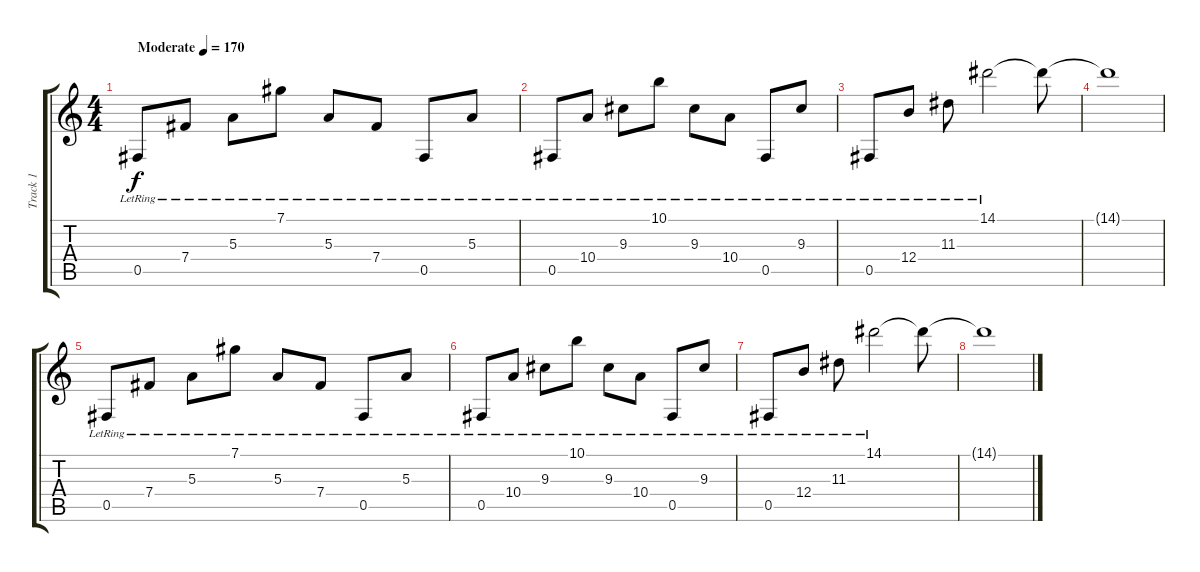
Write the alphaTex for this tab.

\track ("Track 1" "Track 1") {instrument acousticguitarsteel}
\staff {score tabs}
\tuning (Db4 Ab3 E3 B2 Gb2 B1) {hide}
\ts (4 4)
\tempo (170 "Moderate")
\clef g2
\ks c
0.5{lr}.8{dy f instrument acousticguitarsteel} 7.4{lr}.8 5.3{lr}.8 7.1{lr}.8 5.3{lr}.8 7.4{lr}.8 0.5{lr}.8 5.3{lr}.8 |
0.5{lr}.8 10.4{lr}.8 9.3{lr}.8 10.1{lr}.8 9.3{lr}.8 10.4{lr}.8 0.5{lr}.8 9.3{lr}.8 |
0.5{lr}.8 12.4{lr}.8 11.3{lr}.8 14.1{lr}.2 14.1{t}.8 |
14.1{t}.1 |
0.5{lr}.8 7.4{lr}.8 5.3{lr}.8 7.1{lr}.8 5.3{lr}.8 7.4{lr}.8 0.5{lr}.8 5.3{lr}.8 |
0.5{lr}.8 10.4{lr}.8 9.3{lr}.8 10.1{lr}.8 9.3{lr}.8 10.4{lr}.8 0.5{lr}.8 9.3{lr}.8 |
0.5{lr}.8 12.4{lr}.8 11.3{lr}.8 14.1{lr}.2 14.1{t}.8 |
14.1{t}.1
